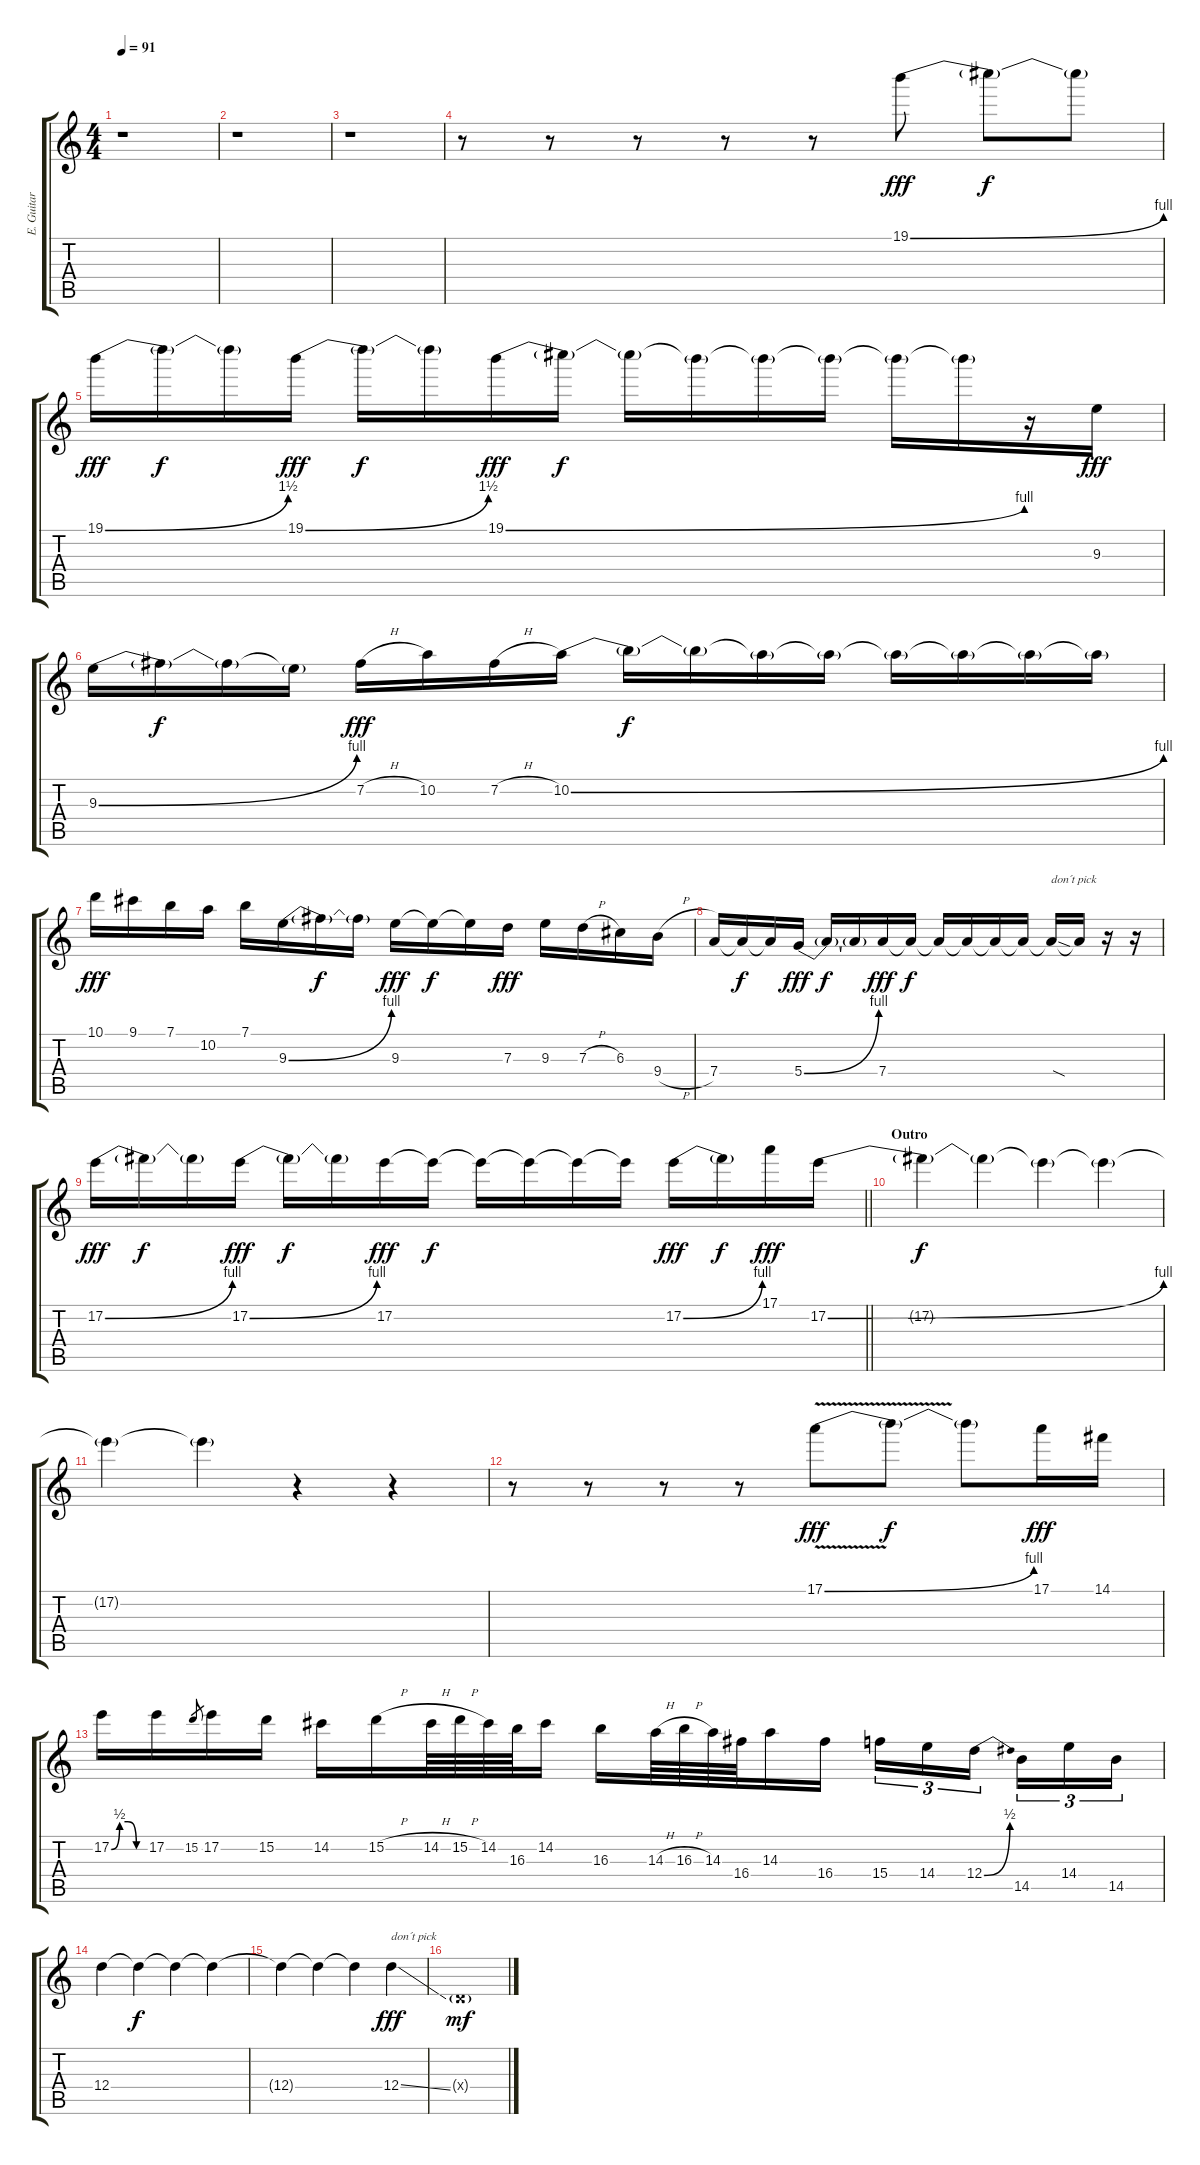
\track ("E. Guitar 1 (Lead)" "E. Guitar ") {instrument distortionguitar}
\staff {score tabs}
\tuning (E4 B3 G3 D3 A2 E2) {hide}
\ts (4 4)
\tempo 91
\clef g2
\ks c
r.1{dy f} |
r.1 |
r.1 |
r.8 r.8 r.8 r.8 r.8 19.1{be (bend 0 0 60 4)}.8{dy fff} 19.1{t}.8{dy f} 19.1{t}.8 |
19.1{be (bend 0 0 60 6)}.16{dy fff} 19.1{t}.16{dy f} 19.1{t}.16 19.1{be (bend 0 0 60 6)}.16{dy fff} 19.1{t}.16{dy f} 19.1{t}.16 19.1{be (bend 0 0 60 4)}.16{dy fff} 19.1{t}.16{dy f} 19.1{t}.16 19.1{t}.16 19.1{t}.16 19.1{t}.16 19.1{t}.16 19.1{t}.16 r.16 9.3.16{dy fff} |
9.3{be (bend 0 0 60 4)}.16 9.3{t}.16{dy f} 9.3{t}.16 9.3{t}.16 7.2{h}.16{dy fff} 10.2.16 7.2{h}.16 10.2{be (bend 0 0 60 4)}.16 10.2{t}.16{dy f} 10.2{t}.16 10.2{t}.16 10.2{t}.16 10.2{t}.16 10.2{t}.16 10.2{t}.16 10.2{t}.16 |
10.1.16{dy fff} 9.1.16 7.1.16 10.2.16 7.1.16 9.3{be (bend 0 0 60 4)}.16 9.3{t}.16{dy f} 9.3{t}.16 9.3.16{dy fff} 9.3{t}.16{dy f} 9.3{t}.16 7.3.16{dy fff} 9.3.16 7.3{h}.16 6.3.16 9.4{h}.16 |
7.4.16 7.4{t}.16{dy f} 7.4{t}.16 5.4{be (bend 0 0 60 4)}.16{dy fff} 5.4{t}.16{dy f} 5.4{t}.16 7.4.16{dy fff} 7.4{t}.16{dy f} 7.4{t}.16 7.4{t}.16 7.4{t}.16 7.4{t}.16 7.4{sod t}.16{txt "don´t pick"} 7.4{t}.16 r.16 r.16 |
\barLineRight lightlight
17.2{be (bend 0 0 60 4)}.16{dy fff} 17.2{t}.16{dy f} 17.2{t}.16 17.2{be (bend 0 0 60 4)}.16{dy fff} 17.2{t}.16{dy f} 17.2{t}.16 17.2.16{dy fff} 17.2{t}.16{dy f} 17.2{t}.16 17.2{t}.16 17.2{t}.16 17.2{t}.16 17.2{be (bend 0 0 60 4)}.16{dy fff} 17.2{t}.16{dy f} 17.1.16{dy fff} 17.2{be (bend 0 0 60 4)}.16 |
\section ("" "Outro")
17.2{t}.4{dy f} 17.2{t}.4 17.2{t}.4 17.2{t}.4 |
17.2{t}.4 17.2{t}.4 r.4 r.4 |
r.8 r.8 r.8 r.8 17.1{be (bend 0 0 60 4) v}.8{dy fff} 17.1{t}.8{dy f} 17.1{t}.8 17.1.16{dy fff} 14.1.16 |
17.2{be (custom 0 0 15 2 30 2 45 0 60 0)}.16 17.2.16 15.2.8{gr} 17.2.16 15.2.16 14.2.16 15.2{h}.16 14.2{h}.64 15.2{h}.64 14.2.64 16.3.64 14.2.16 16.3.16 14.3{h}.64 16.3{h}.64 14.3.64 16.4.64 14.3.16 16.4.16 15.4.16{tu (3 2)} 14.4.16{tu (3 2)} 12.4{be (bend 0 0 60 2)}.16{tu (3 2) beam splitsecondary} 14.5.16{tu (3 2)} 14.4.16{tu (3 2)} 14.5.16{tu (3 2)} |
12.4.4 12.4{t}.4{dy f} 12.4{t}.4 12.4{t}.4 |
12.4{t}.4 12.4{t}.4 12.4{t}.4 12.4{ss}.4{txt "don´t pick" dy fff} |
0.4{g x}.1{dy mf}
